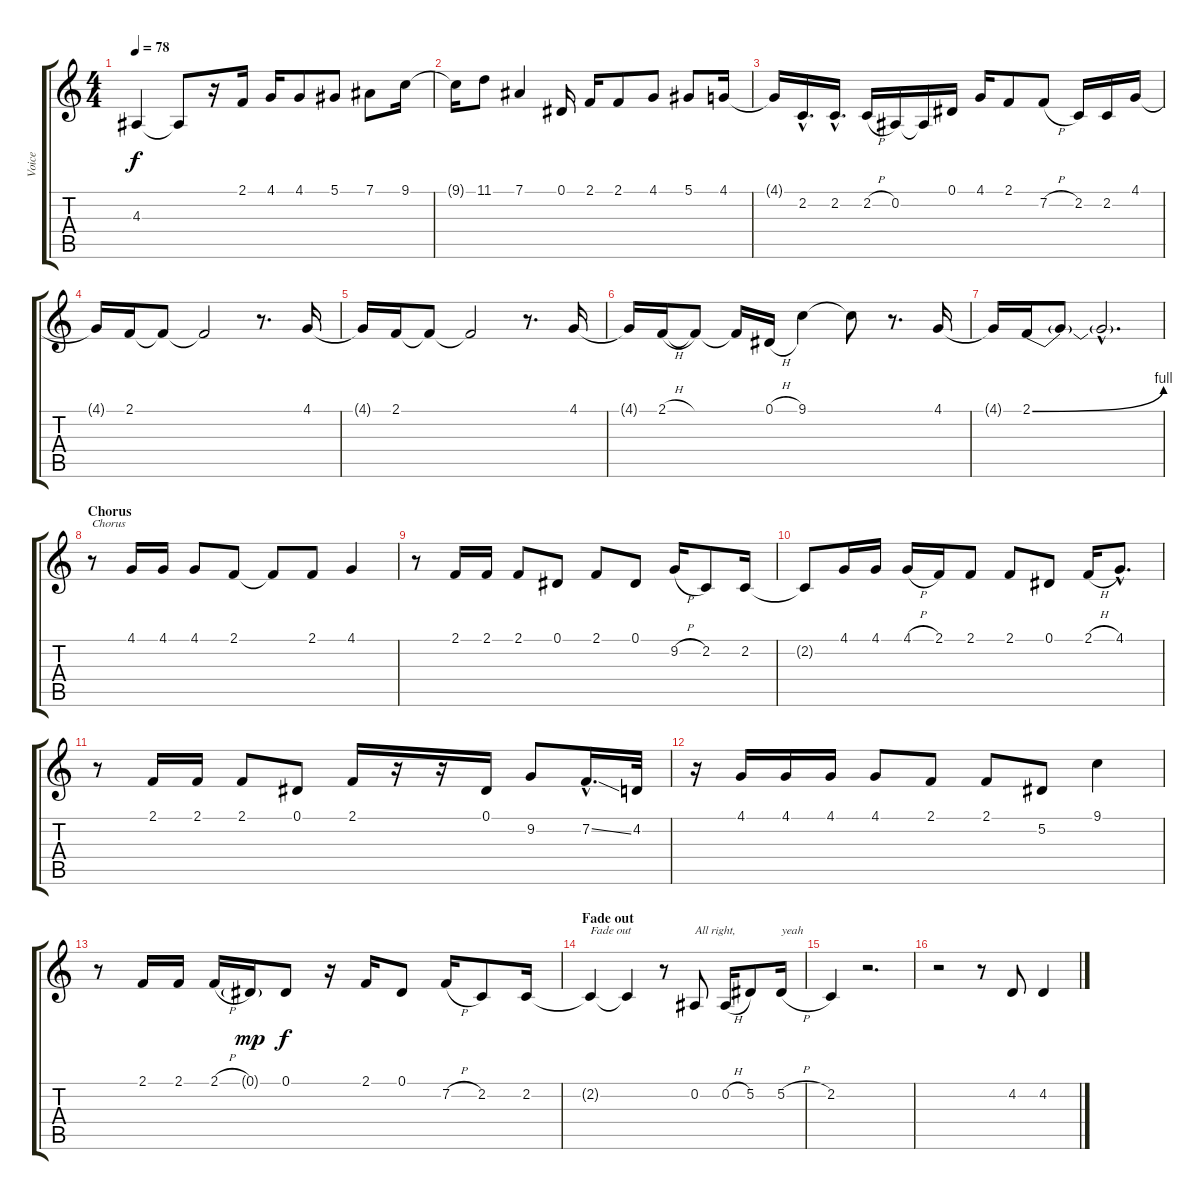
\track ("Voice" "Voice") {instrument clarinet}
\staff {score tabs}
\tuning (Eb4 Bb3 Gb3 Db3 Ab2 Eb2) {hide}
\ts (4 4)
\tempo 78
\clef g2
\ks c
4.3{t}.4{dy f volume 16} 4.3{t}.8 r.16 2.1.16 4.1.16 4.1.8 5.1.8 7.1.8 9.1.16 |
9.1{t}.16{volume 16} 11.1.8 7.1.4 0.1.16{volume 15} 2.1.16 2.1.8 4.1.8 5.1.8 4.1.16 |
4.1{t}.16{volume 16} 2.2{hac}.16{d} 2.2{hac}.16{d} 2.2{h}.16 0.2.16 0.2{t}.16 0.1.16 4.1.16 2.1.8 7.2{h}.8 2.2.16 2.2.16 4.1.16{volume 16} |
4.1{t}.16 2.1.16 2.1{t}.8 2.1{t}.2 r.8{d} 4.1.16 |
4.1{t}.16 2.1.16 2.1{t}.8 2.1{t}.2 r.8{d} 4.1.16 |
4.1{t}.16 2.1{h}.16 2.1{t}.8 2.1{t}.16 0.1{h}.16 9.1.4 9.1{t}.8 r.8{d} 4.1.16 |
4.1{t}.16 2.1{be (bend 0 0 60 4)}.16 2.1{t}.8 2.1{hac t}.2{d} |
\section ("" "Chorus")
r.8{txt "Chorus" volume 16} 4.1.16 4.1.16 4.1.8 2.1.8 2.1{t}.8 2.1.8 4.1.4 |
r.8 2.1.16 2.1.16 2.1.8 0.1.8 2.1.8 0.1.8 9.2{h}.16 2.2.8 2.2.16 |
2.2{t}.8{volume 16} 4.1.16 4.1.16 4.1{h}.16 2.1.16 2.1.8 2.1.8 0.1.8 2.1{h}.16 4.1{hac}.8{d} |
r.8{volume 16} 2.1.16 2.1.16 2.1.8 0.1.8 2.1.16 r.16 r.16 0.1.16 9.2.8 7.2{ss hac}.16{d} 4.2.32{volume 0} |
r.16{volume 16} 4.1.16 4.1.16 4.1.16 4.1.8 2.1.8 2.1.8 5.2.8 9.1.4 |
r.8{volume 16} 2.1.16 2.1.16 2.1{h}.16 0.1{g}.16{dy mp} 0.1.8{dy f} r.16 2.1.16 0.1.8 7.2{h}.16 2.2.8 2.2.16 |
\section ("" "Fade out")
2.2{t}.4{txt "Fade out"} 2.2{t}.4 r.8 0.2.8{txt "All right," volume 12} 0.2{h}.16 5.2.8 5.2{h}.16{txt "yeah"} |
2.2.4 r.2{d} |
r.2 r.8 4.2.8{volume 8} 4.2.4
